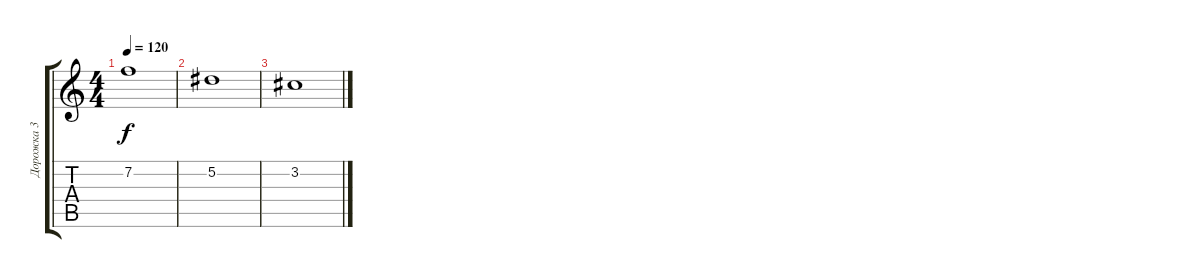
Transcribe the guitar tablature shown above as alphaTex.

\track ("Дорожка 3" "Дорожка 3") {instrument distortionguitar}
\staff {score tabs}
\tuning (Eb4 Bb3 Gb3 Db3 Ab2 Eb2) {hide}
\ts (4 4)
\tempo 120
\clef g2
\ks c
7.2.1{dy f} |
5.2.1 |
3.2.1
